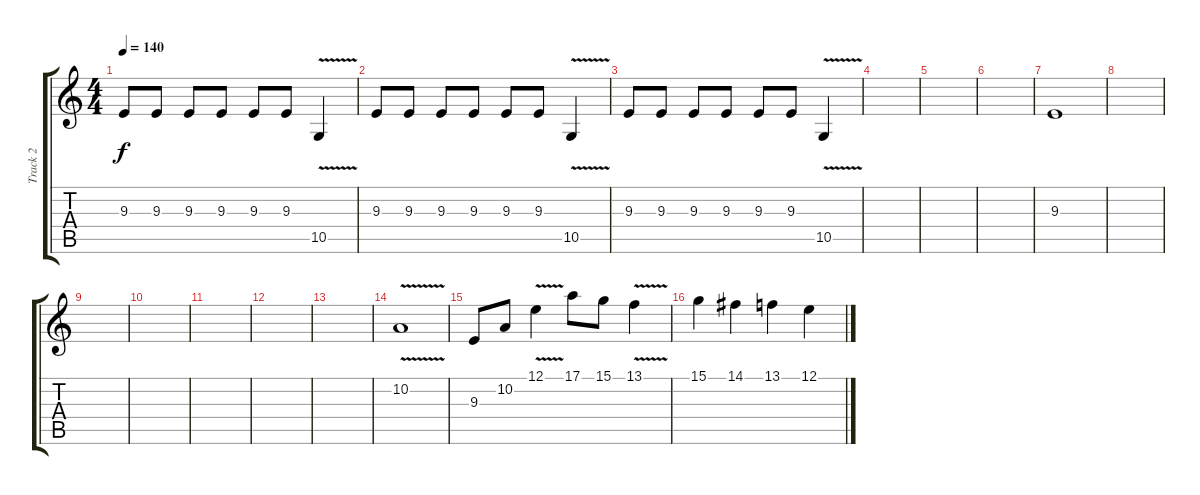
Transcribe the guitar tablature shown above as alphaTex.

\track ("Track 2" "Track 2") {instrument viola}
\staff {score tabs}
\tuning (E4 B3 G3 D3 A2 E2) {hide}
\ts (4 4)
\tempo 140
\clef g2
\ks c
9.3.8{dy f} 9.3.8 9.3.8 9.3.8 9.3.8 9.3.8 10.5{v}.4 |
9.3.8 9.3.8 9.3.8 9.3.8 9.3.8 9.3.8 10.5{v}.4 |
9.3.8 9.3.8 9.3.8 9.3.8 9.3.8 9.3.8 10.5{v}.4 |
|
|
|
9.3.1 |
|
|
|
|
|
|
10.2{v}.1 |
9.3.8 10.2.8 12.1{v}.4 17.1.8 15.1.8 13.1{v}.4 |
15.1.4 14.1.4 13.1.4 12.1.4
